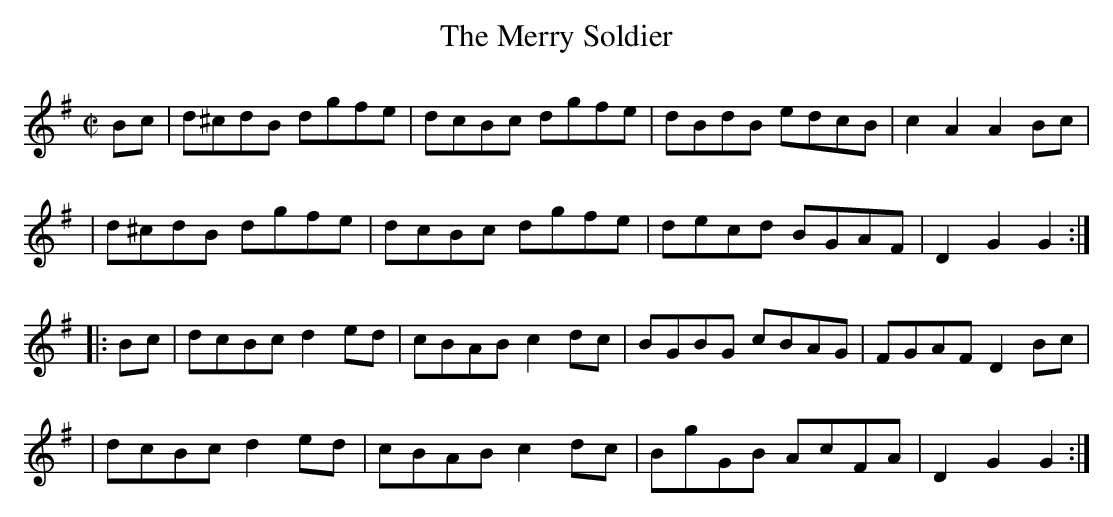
X:1
T: The Merry Soldier
M: C|
L: 1/8
K: G
Bc|d^cdB dgfe|dcBc dgfe|dBdB edcB|c2A2 A2 Bc|
|d^cdB dgfe|dcBc dgfe|decd BGAF|D2G2G2:|
|:Bc|dcBc d2 ed|cBABc2dc|BGBG cBAG|FGAF D2 Bc|
|dcBc d2 ed|cBABc2 dc|BgGB AcFA|D2G2G2:|
